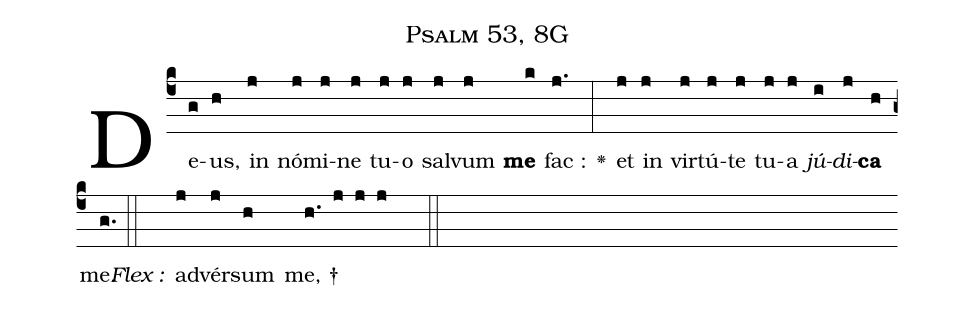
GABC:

name: Psalm 53, 8G;
%%
(c4)De(g)us,(h) in(j) nó(j)mi(j)ne(j) tu(j)o(j) sal(j)vum(j) <b>me</b>(k) fac :(j.) <v>\greheightstar</v>(:) et(j) in(j) vir(j)tú(j)te(j) tu(j)a(j) <i>jú</i>(i)<i>di</i>(j)<b>ca</b>(h) me.(g.) (::)
<i>Flex :</i>()  ad(j)vér(j)sum(h) me, †(h. j j j  ::)

%E(j) u(j) o(i) u(j) a(h) e.(g.) (::)
